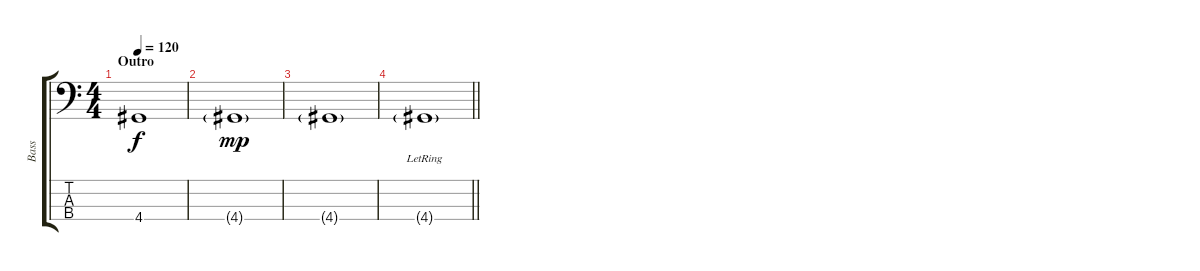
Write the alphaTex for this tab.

\track ("Bass" "Bass") {instrument electricbasspick}
\staff {score tabs}
\tuning (G2 D2 A1 E1) {hide}
\ts (4 4)
\section ("" "Outro")
\tempo 120
\clef f4
\ks c
4.4.1{dy f} |
4.4{g}.1{dy mp} |
4.4{g}.1 |
\barLineRight lightlight
4.4{g lr}.1
